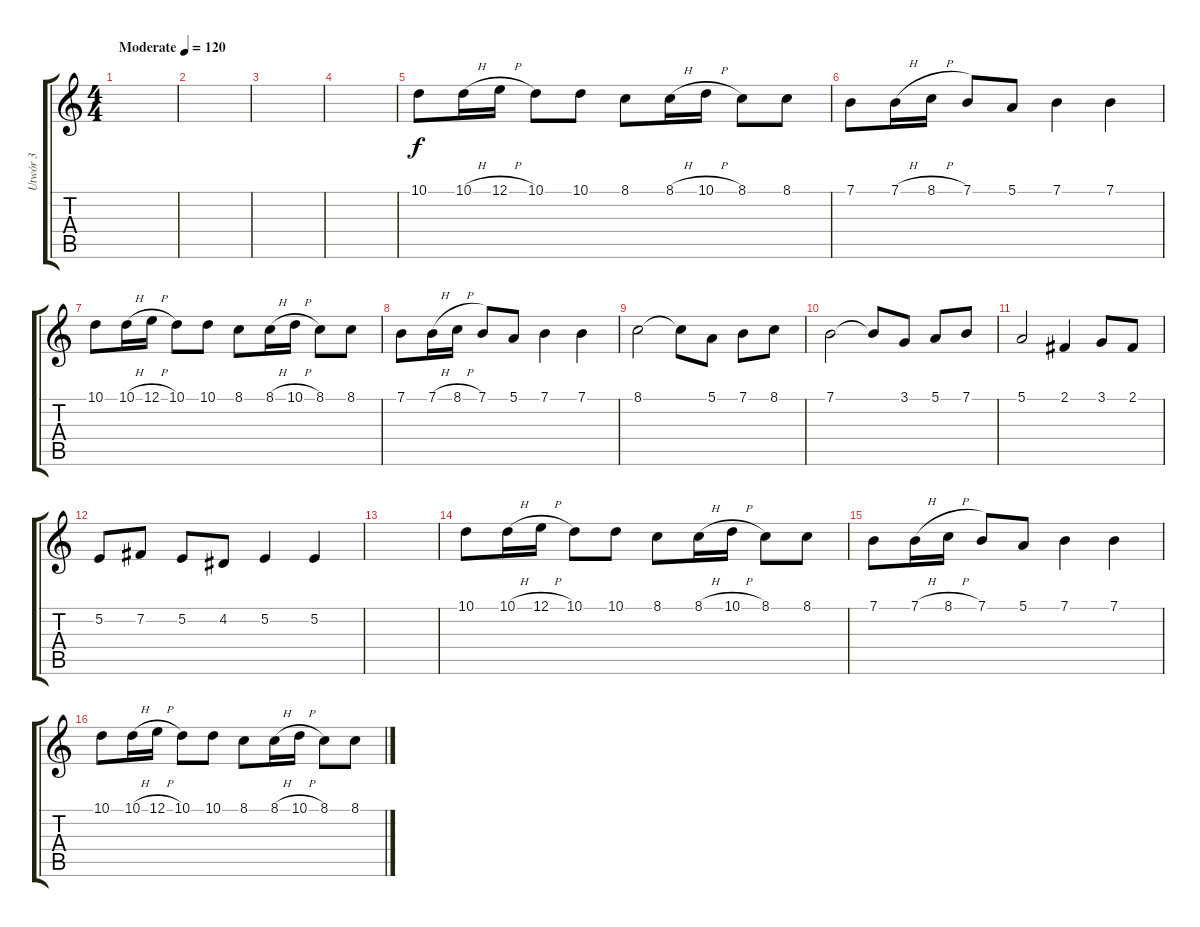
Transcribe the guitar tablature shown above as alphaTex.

\track ("Utwór 3" "Utwór 3") {instrument panflute}
\staff {score tabs}
\tuning (E4 B3 G3 D3 A2 E2) {hide}
\ts (4 4)
\tempo (120 "Moderate")
\clef g2
\ks c
|
|
|
|
10.1.8 10.1{h}.16 12.1{h}.16 10.1.8 10.1.8 8.1.8 8.1{h}.16 10.1{h}.16 8.1.8 8.1.8 |
7.1.8 7.1{h}.16 8.1{h}.16 7.1.8 5.1.8 7.1.4 7.1.4 |
10.1.8 10.1{h}.16 12.1{h}.16 10.1.8 10.1.8 8.1.8 8.1{h}.16 10.1{h}.16 8.1.8 8.1.8 |
7.1.8 7.1{h}.16 8.1{h}.16 7.1.8 5.1.8 7.1.4 7.1.4 |
8.1.2 8.1{t}.8 5.1.8 7.1.8 8.1.8 |
7.1.2 7.1{t}.8 3.1.8 5.1.8 7.1.8 |
5.1.2 2.1.4 3.1.8 2.1.8 |
5.2.8 7.2.8 5.2.8 4.2.8 5.2.4 5.2.4 |
|
10.1.8 10.1{h}.16 12.1{h}.16 10.1.8 10.1.8 8.1.8 8.1{h}.16 10.1{h}.16 8.1.8 8.1.8 |
7.1.8 7.1{h}.16 8.1{h}.16 7.1.8 5.1.8 7.1.4 7.1.4 |
10.1.8 10.1{h}.16 12.1{h}.16 10.1.8 10.1.8 8.1.8 8.1{h}.16 10.1{h}.16 8.1.8 8.1.8
